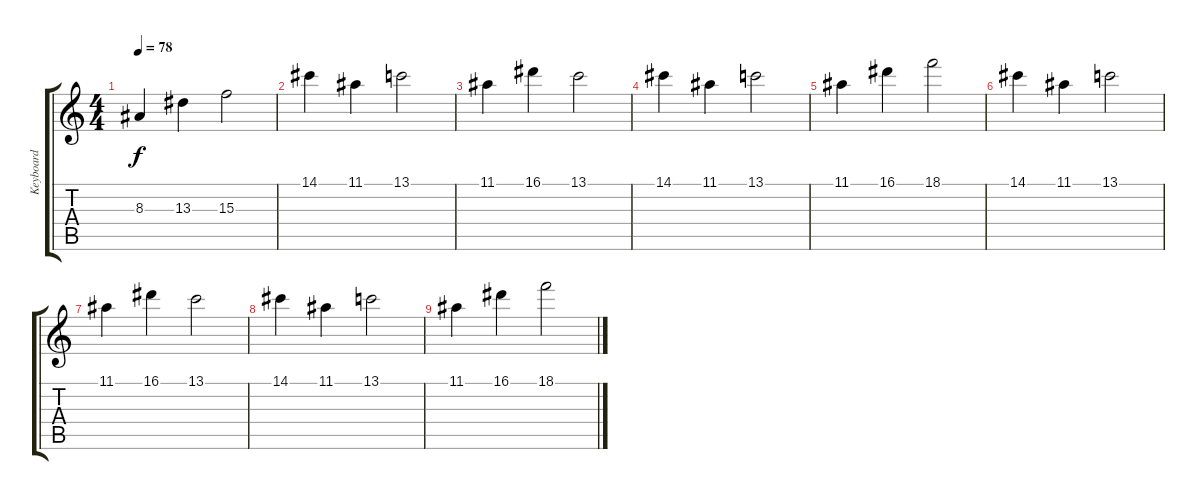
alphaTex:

\track ("Keyboard" "Keyboard") {instrument stringensemble1}
\staff {score tabs}
\tuning (B4 Gb4 D4 A3 E3 B2) {hide}
\ts (4 4)
\tempo 78
\clef g2
\ks c
8.3.4{dy f} 13.3.4 15.3.2 |
14.1.4 11.1.4 13.1.2 |
11.1.4 16.1.4 13.1.2 |
14.1.4 11.1.4 13.1.2 |
11.1.4 16.1.4 18.1.2 |
14.1.4{volume 0} 11.1.4 13.1.2 |
11.1.4 16.1.4 13.1.2 |
14.1.4 11.1.4 13.1.2 |
11.1.4 16.1.4 18.1.2
